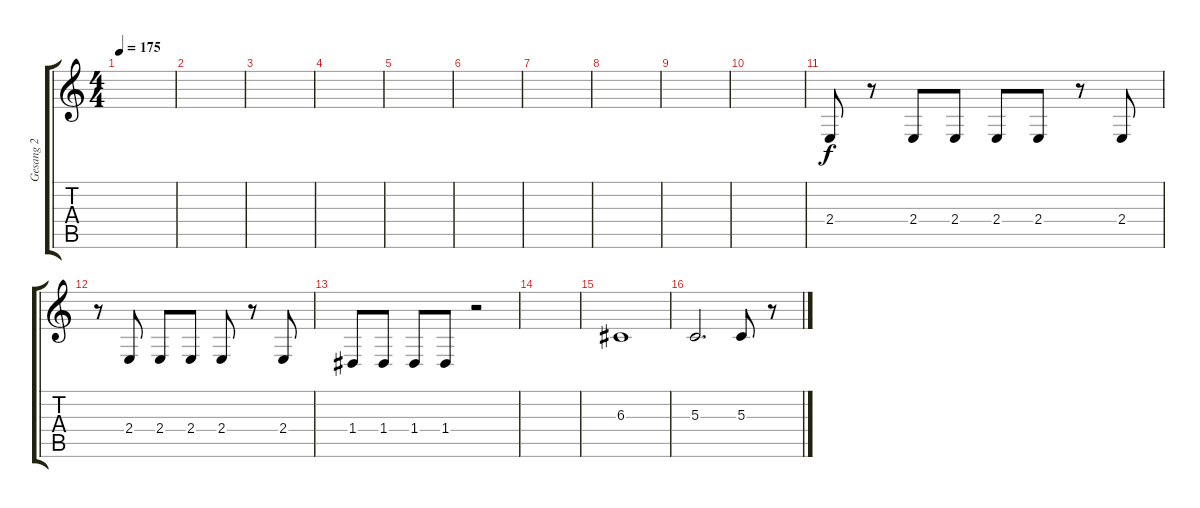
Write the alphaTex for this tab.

\track ("Gesang 2" "Gesang 2") {instrument lead6voice}
\staff {score tabs}
\tuning (E4 B3 G3 D3 A2 E2) {hide}
\ts (4 4)
\tempo 175
\clef g2
\ks c
|
|
|
|
|
|
|
|
|
|
2.4.8 r.8 2.4.8 2.4.8 2.4.8 2.4.8 r.8 2.4.8 |
r.8 2.4.8 2.4.8 2.4.8 2.4.8 r.8 2.4.8 |
1.4.8 1.4.8 1.4.8 1.4.8 r.2 |
|
6.3.1 |
5.3.2{d} 5.3.8 r.8
